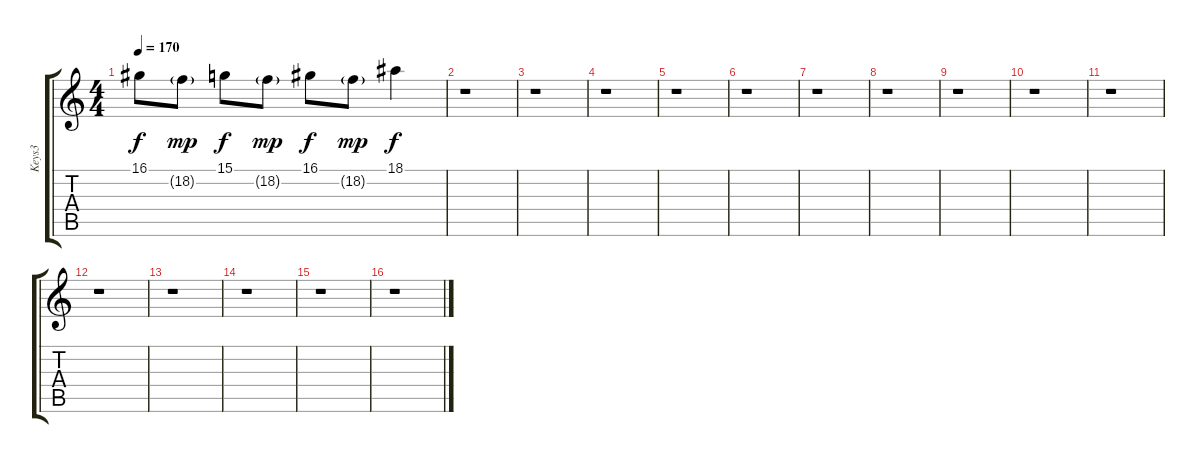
\track ("Keys3" "Keys3") {instrument synthstrings1}
\staff {score tabs}
\tuning (E4 B3 G3 D3 A2 E2) {hide}
\ts (4 4)
\tempo 170
\clef g2
\ks c
16.1.8{dy f} 18.2{g}.8{dy mp} 15.1.8{dy f} 18.2{g}.8{dy mp} 16.1.8{dy f} 18.2{g}.8{dy mp} 18.1.4{dy f} |
r.1 |
r.1 |
r.1 |
r.1 |
r.1 |
r.1 |
r.1 |
r.1 |
r.1 |
r.1 |
r.1 |
r.1 |
r.1 |
r.1 |
r.1
